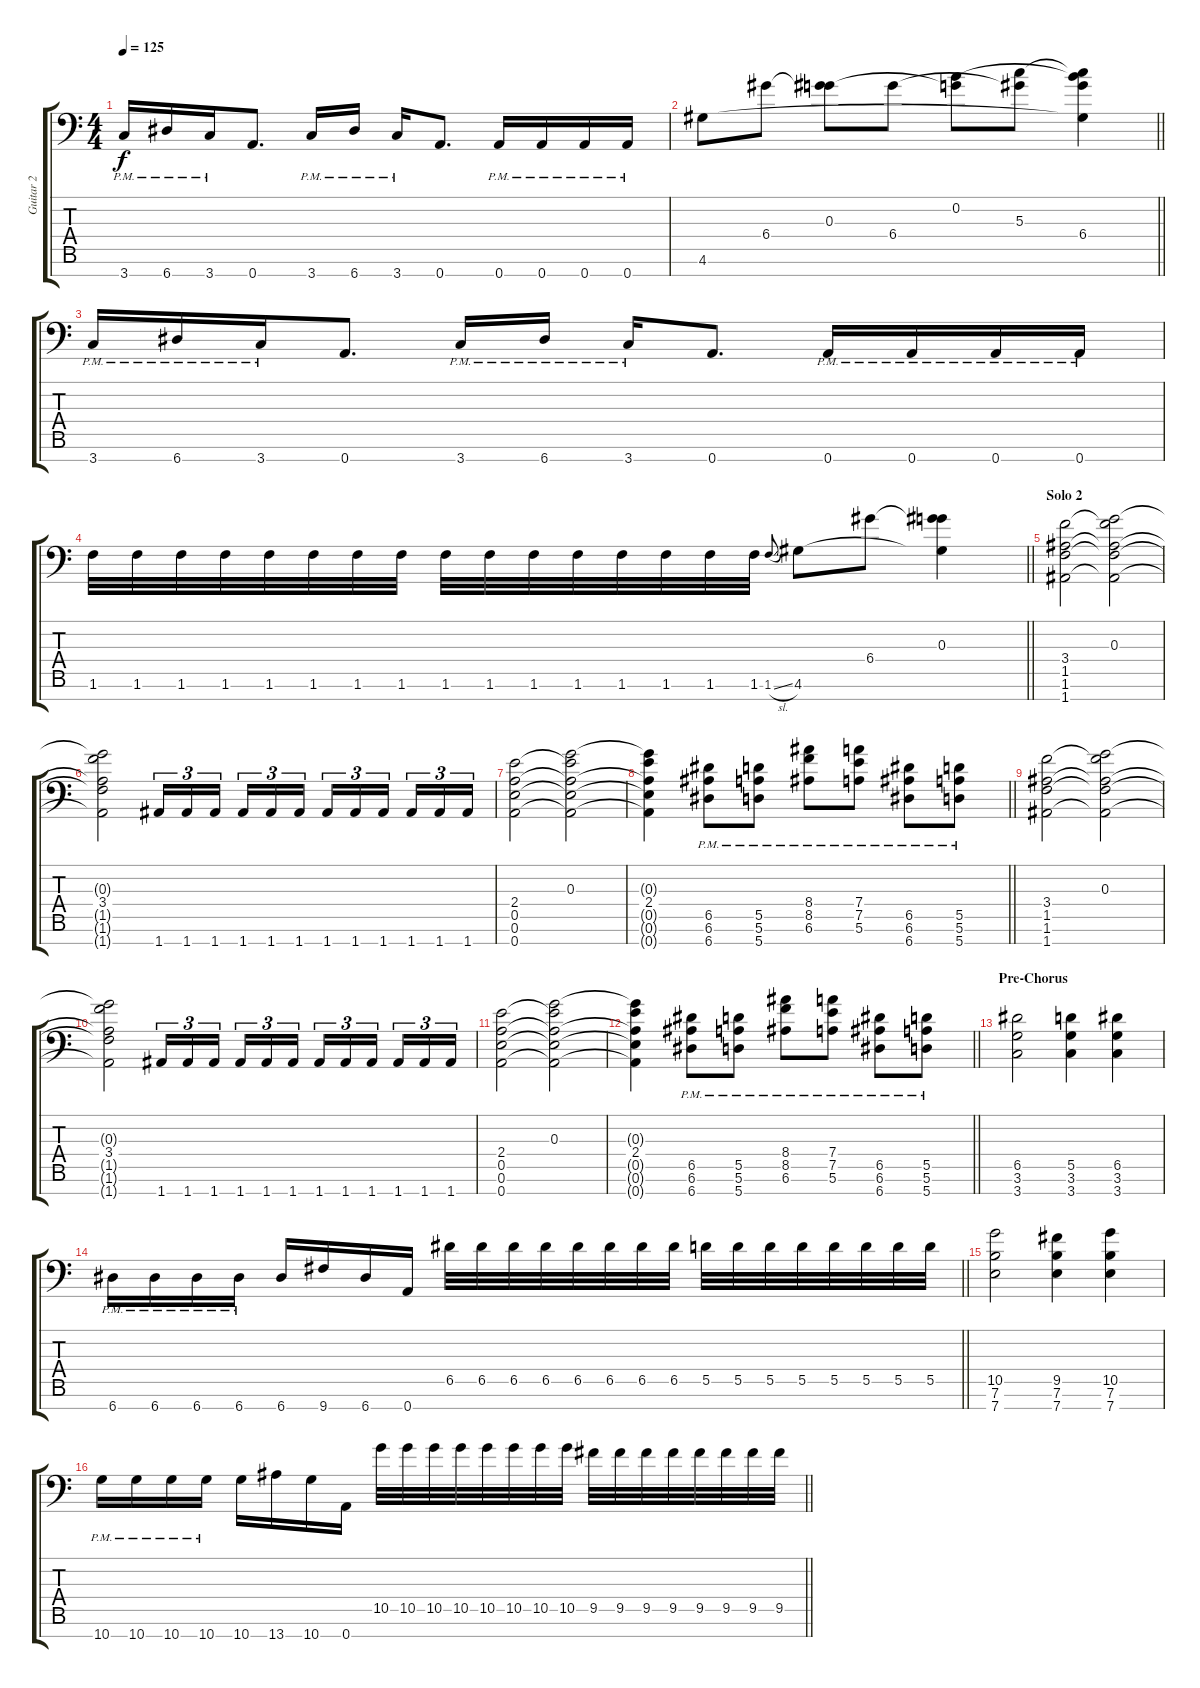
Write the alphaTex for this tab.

\track ("Guitar 2" "Guitar 2") {instrument overdrivenguitar}
\staff {score tabs}
\tuning (E4 B3 G3 D3 A2 E2 A1) {hide}
\ts (4 4)
\tempo 125
\clef f4
\ks c
3.7{pm}.16{dy f} 6.7{pm}.16 3.7{pm}.16 0.7.8{d} 3.7{pm}.16 6.7{pm}.16 3.7{pm}.16 0.7.8{d} 0.7{pm}.16 0.7{pm}.16 0.7{pm}.16 0.7{pm}.16 |
\barLineRight lightlight
4.6.8 6.4.8 (0.3 6.4{t}).8 6.4.8 (0.2 0.3{t}).8 (5.3 6.4{t}).8 (0.2{t} 5.3{t} 6.4 4.6{t}).4 |
3.7{pm}.16 6.7{pm}.16 3.7{pm}.16 0.7.8{d} 3.7{pm}.16 6.7{pm}.16 3.7{pm}.16 0.7.8{d} 0.7{pm}.16 0.7{pm}.16 0.7{pm}.16 0.7{pm}.16 |
\barLineRight lightlight
1.6.32 1.6.32 1.6.32 1.6.32 1.6.32 1.6.32 1.6.32 1.6.32 1.6.32 1.6.32 1.6.32 1.6.32 1.6.32 1.6.32 1.6.32 1.6.32 1.6{sl}.8{gr onbeat} 4.6.8 6.4.8 (0.3 6.4{t} 4.6{t}).4 |
\section ("" "Solo 2")
(3.4 1.5 1.6 1.7).2{volume 12} (0.3 3.4{t} 1.5{t} 1.6{t} 1.7{t}).2 |
(0.3{t} 3.4 1.5{t} 1.6{t} 1.7{t}).2 1.7.16{tu (3 2)} 1.7.16{tu (3 2)} 1.7.16{tu (3 2) beam splitsecondary} 1.7.16{tu (3 2)} 1.7.16{tu (3 2)} 1.7.16{tu (3 2)} 1.7.16{tu (3 2)} 1.7.16{tu (3 2)} 1.7.16{tu (3 2) beam splitsecondary} 1.7.16{tu (3 2)} 1.7.16{tu (3 2)} 1.7.16{tu (3 2)} |
(2.4 0.5 0.6 0.7).2 (0.3 2.4{t} 0.5{t} 0.6{t} 0.7{t}).2 |
\barLineRight lightlight
(0.3{t} 2.4 0.5{t} 0.6{t} 0.7{t}).4 (6.5{pm} 6.6{pm} 6.7{pm}).8 (5.5{pm} 5.6{pm} 5.7{pm}).8 (8.4{pm} 8.5{pm} 6.6{pm}).8 (7.4{pm} 7.5{pm} 5.6{pm}).8 (6.5{pm} 6.6{pm} 6.7{pm}).8 (5.5{pm} 5.6{pm} 5.7{pm}).8 |
(3.4 1.5 1.6 1.7).2 (0.3 3.4{t} 1.5{t} 1.6{t} 1.7{t}).2 |
(0.3{t} 3.4 1.5{t} 1.6{t} 1.7{t}).2 1.7.16{tu (3 2)} 1.7.16{tu (3 2)} 1.7.16{tu (3 2) beam splitsecondary} 1.7.16{tu (3 2)} 1.7.16{tu (3 2)} 1.7.16{tu (3 2)} 1.7.16{tu (3 2)} 1.7.16{tu (3 2)} 1.7.16{tu (3 2) beam splitsecondary} 1.7.16{tu (3 2)} 1.7.16{tu (3 2)} 1.7.16{tu (3 2)} |
(2.4 0.5 0.6 0.7).2 (0.3 2.4{t} 0.5{t} 0.6{t} 0.7{t}).2 |
\barLineRight lightlight
(0.3{t} 2.4 0.5{t} 0.6{t} 0.7{t}).4 (6.5{pm} 6.6{pm} 6.7{pm}).8 (5.5{pm} 5.6{pm} 5.7{pm}).8 (8.4{pm} 8.5{pm} 6.6{pm}).8 (7.4{pm} 7.5{pm} 5.6{pm}).8 (6.5{pm} 6.6{pm} 6.7{pm}).8 (5.5{pm} 5.6{pm} 5.7{pm}).8 |
\section ("" "Pre-Chorus")
(6.5 3.6 3.7).2{volume 14} (5.5 3.6 3.7).4 (6.5 3.6 3.7).4 |
\barLineRight lightlight
6.7{pm}.16 6.7{pm}.16 6.7{pm}.16 6.7{pm}.16 6.7.16 9.7.16 6.7.16 0.7.16 6.5.32 6.5.32 6.5.32 6.5.32 6.5.32 6.5.32 6.5.32 6.5.32 5.5.32 5.5.32 5.5.32 5.5.32 5.5.32 5.5.32 5.5.32 5.5.32 |
(10.5 7.6 7.7).2 (9.5 7.6 7.7).4 (10.5 7.6 7.7).4 |
\barLineRight lightlight
10.7{pm}.16 10.7{pm}.16 10.7{pm}.16 10.7{pm}.16 10.7.16 13.7.16 10.7.16 0.7.16 10.5.32 10.5.32 10.5.32 10.5.32 10.5.32 10.5.32 10.5.32 10.5.32 9.5.32 9.5.32 9.5.32 9.5.32 9.5.32 9.5.32 9.5.32 9.5.32
